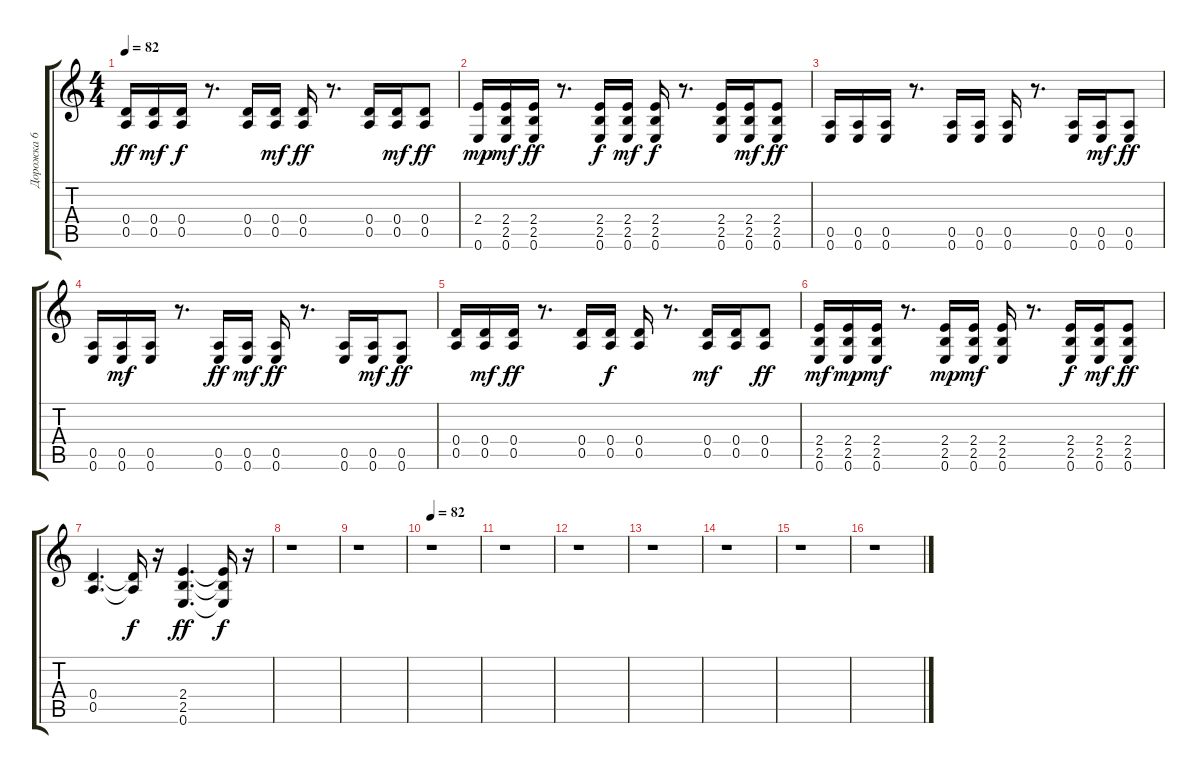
\track ("Дорожка 6" "Дорожка 6") {instrument overdrivenguitar}
\staff {score tabs}
\tuning (E4 B3 G3 D3 A2 E2) {hide}
\ts (4 4)
\tempo 82
\clef g2
\ks c
(0.4 0.5).16{dy ff} (0.4 0.5).16{dy mf} (0.4 0.5).16{dy f} r.8{d} (0.4 0.5).16 (0.4 0.5).16{dy mf} (0.4 0.5).16{dy ff} r.8{d} (0.4 0.5).16 (0.4 0.5).16{dy mf} (0.4 0.5).8{dy ff} |
(2.4 0.6).16{dy mp} (2.4 2.5 0.6).16{dy mf} (2.4 2.5 0.6).16{dy ff} r.8{d} (2.4 2.5 0.6).16{dy f} (2.4 2.5 0.6).16{dy mf} (2.4 2.5 0.6).16{dy f} r.8{d} (2.4 2.5 0.6).16 (2.4 2.5 0.6).16{dy mf} (2.4 2.5 0.6).8{dy ff} |
(0.5 0.6).16 (0.5 0.6).16 (0.5 0.6).16 r.8{d} (0.5 0.6).16 (0.5 0.6).16 (0.5 0.6).16 r.8{d} (0.5 0.6).16 (0.5 0.6).16{dy mf} (0.5 0.6).8{dy ff} |
(0.5 0.6).16 (0.5 0.6).16{dy mf} (0.5 0.6).16 r.8{d} (0.5 0.6).16{dy ff} (0.5 0.6).16{dy mf} (0.5 0.6).16{dy ff} r.8{d} (0.5 0.6).16 (0.5 0.6).16{dy mf} (0.5 0.6).8{dy ff} |
(0.4 0.5).16 (0.4 0.5).16{dy mf} (0.4 0.5).16{dy ff} r.8{d} (0.4 0.5).16 (0.4 0.5).16{dy f} (0.4 0.5).16 r.8{d} (0.4 0.5).16{dy mf} (0.4 0.5).16 (0.4 0.5).8{dy ff} |
(2.4 2.5 0.6).16{dy mf} (2.4 2.5 0.6).16{dy mp} (2.4 2.5 0.6).16{dy mf} r.8{d} (2.4 2.5 0.6).16{dy mp} (2.4 2.5 0.6).16{dy mf} (2.4 2.5 0.6).16 r.8{d} (2.4 2.5 0.6).16{dy f} (2.4 2.5 0.6).16{dy mf} (2.4 2.5 0.6).8{dy ff} |
(0.4 0.5).4{d} (0.4{t} 0.5{t}).16{dy f} r.16 (2.4 2.5 0.6).4{d dy ff} (2.4{t} 2.5{t} 0.6{t}).16{dy f} r.16 |
r.1 |
r.1 |
\tempo 82
r.1 |
r.1 |
r.1 |
r.1 |
r.1 |
r.1 |
r.1
